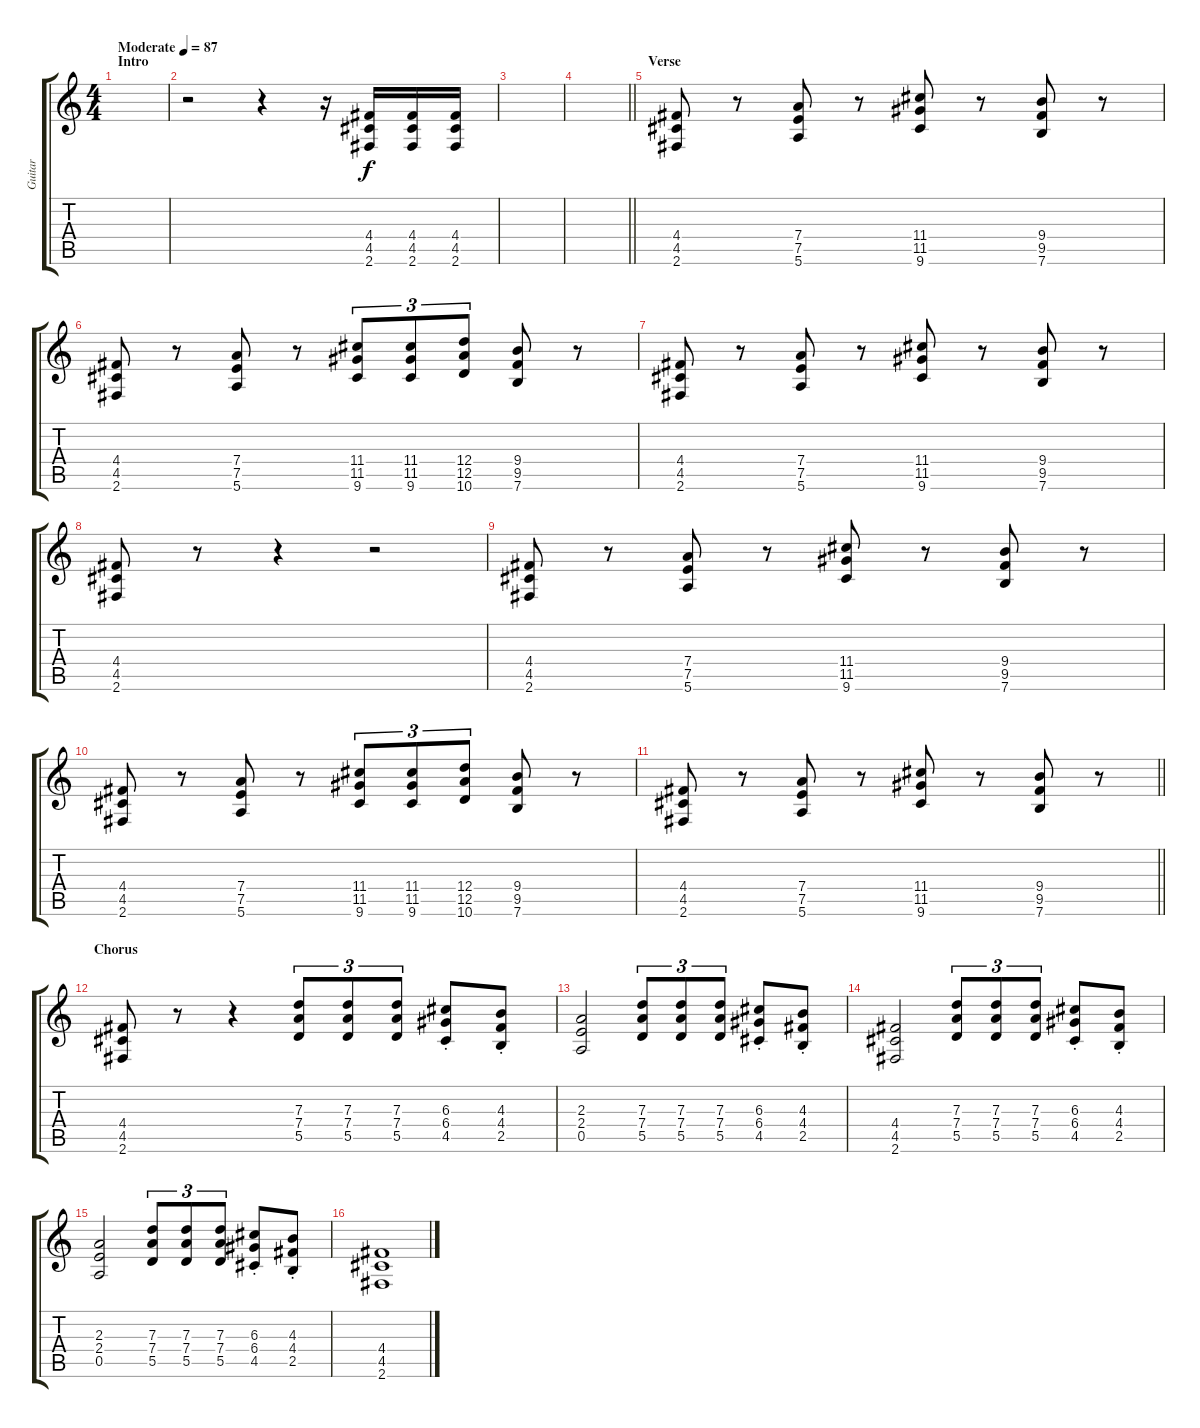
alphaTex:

\track ("Guitar" "Guitar") {instrument overdrivenguitar}
\staff {score tabs}
\tuning (E4 B3 G3 D3 A2 E2) {hide}
\ts (4 4)
\section ("" "Intro")
\tempo (87 "Moderate")
\clef g2
\ks c
|
r.2 r.4 r.16 (4.4 4.5 2.6).16 (4.4 4.5 2.6).16 (4.4 4.5 2.6).16 |
|
\barLineRight lightlight
|
\section ("" "Verse")
(4.4 4.5 2.6).8 r.8 (7.4 7.5 5.6).8 r.8 (11.4 11.5 9.6).8 r.8 (9.4 9.5 7.6).8 r.8 |
(4.4 4.5 2.6).8 r.8 (7.4 7.5 5.6).8 r.8 (11.4 11.5 9.6).8{tu (3 2)} (11.4 11.5 9.6).8{tu (3 2)} (12.4 12.5 10.6).8{tu (3 2)} (9.4 9.5 7.6).8 r.8 |
(4.4 4.5 2.6).8 r.8 (7.4 7.5 5.6).8 r.8 (11.4 11.5 9.6).8 r.8 (9.4 9.5 7.6).8 r.8 |
(4.4 4.5 2.6).8 r.8 r.4 r.2 |
(4.4 4.5 2.6).8 r.8 (7.4 7.5 5.6).8 r.8 (11.4 11.5 9.6).8 r.8 (9.4 9.5 7.6).8 r.8 |
(4.4 4.5 2.6).8 r.8 (7.4 7.5 5.6).8 r.8 (11.4 11.5 9.6).8{tu (3 2)} (11.4 11.5 9.6).8{tu (3 2)} (12.4 12.5 10.6).8{tu (3 2)} (9.4 9.5 7.6).8 r.8 |
\barLineRight lightlight
(4.4 4.5 2.6).8 r.8 (7.4 7.5 5.6).8 r.8 (11.4 11.5 9.6).8 r.8 (9.4 9.5 7.6).8 r.8 |
\section ("" "Chorus")
(4.4 4.5 2.6).8 r.8 r.4 (7.3 7.4 5.5).8{tu (3 2)} (7.3 7.4 5.5).8{tu (3 2)} (7.3 7.4 5.5).8{tu (3 2)} (6.3{st} 6.4{st} 4.5{st}).8 (4.3{st} 4.4{st} 2.5{st}).8 |
(2.3 2.4 0.5).2 (7.3 7.4 5.5).8{tu (3 2)} (7.3 7.4 5.5).8{tu (3 2)} (7.3 7.4 5.5).8{tu (3 2)} (6.3{st} 6.4{st} 4.5{st}).8 (4.3{st} 4.4{st} 2.5{st}).8 |
(4.4 4.5 2.6).2 (7.3 7.4 5.5).8{tu (3 2)} (7.3 7.4 5.5).8{tu (3 2)} (7.3 7.4 5.5).8{tu (3 2)} (6.3{st} 6.4{st} 4.5{st}).8 (4.3{st} 4.4{st} 2.5{st}).8 |
(2.3 2.4 0.5).2 (7.3 7.4 5.5).8{tu (3 2)} (7.3 7.4 5.5).8{tu (3 2)} (7.3 7.4 5.5).8{tu (3 2)} (6.3{st} 6.4{st} 4.5{st}).8 (4.3{st} 4.4{st} 2.5{st}).8 |
(4.4 4.5 2.6).1
